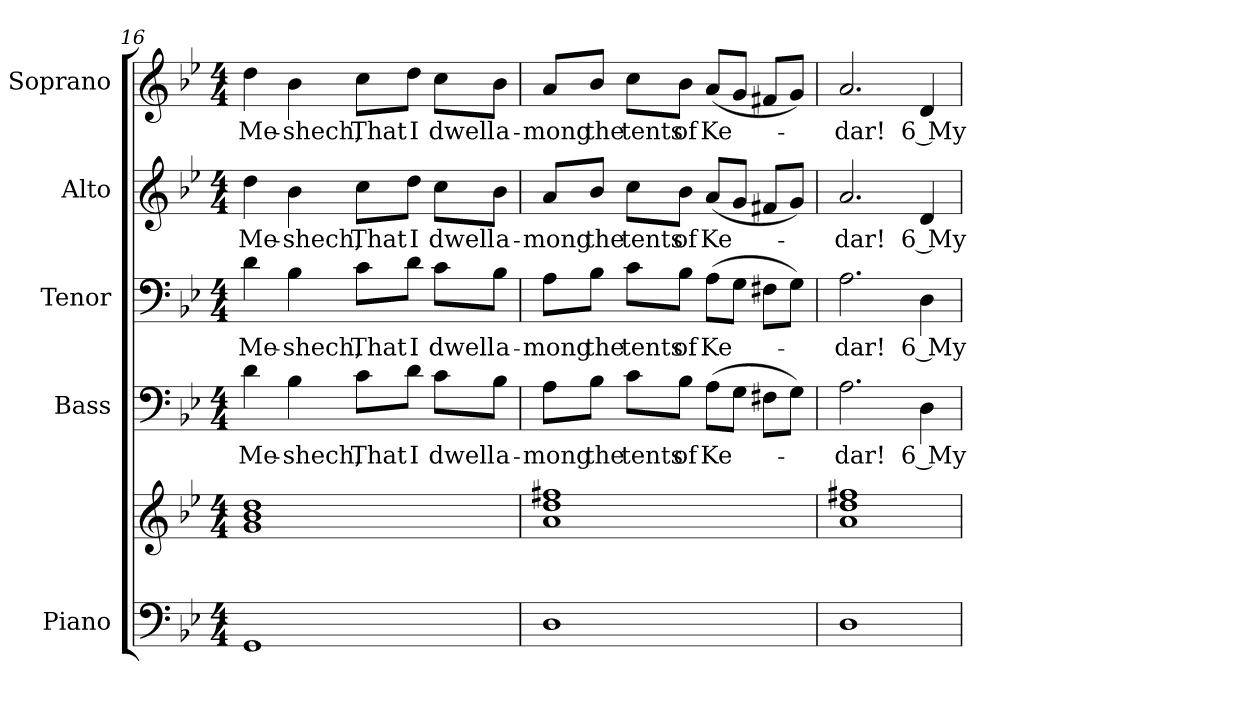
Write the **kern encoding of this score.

**kern	**kern	**kern	**text	**kern	**text	**kern	**text	**kern	**text
*part5	*part5	*part4	*part4	*part3	*part3	*part2	*part2	*part1	*part1
*staff6	*staff5	*staff4	*staff4	*staff3	*staff3	*staff2	*staff2	*staff1	*staff1
*I"Piano	*	*I"Bass	*	*I"Tenor	*	*I"Alto	*	*I"Soprano	*
*I'Pno.	*	*I'B.	*	*I'T.	*	*I'A.	*	*I'S.	*
*clefF4	*clefG2	*clefF4	*	*clefF4	*	*clefG2	*	*clefG2	*
*k[b-e-]	*k[b-e-]	*k[b-e-]	*	*k[b-e-]	*	*k[b-e-]	*	*k[b-e-]	*
*B-:	*B-:	*B-:	*	*B-:	*	*B-:	*	*B-:	*
*M4/4	*M4/4	*M4/4	*	*M4/4	*	*M4/4	*	*M4/4	*
=16	=16	=16	=16	=16	=16	=16	=16	=16	=16
!	!	!	!LO:LY:b:color=#000000	!	!	!	!	!	!
!	!	!	!	!	!LO:LY:b:color=#000000	!	!	!	!
!	!	!	!	!	!	!	!LO:LY:b:color=#000000	!	!
!	!	!	!	!	!	!	!	!	!LO:LY:b:color=#000000
1GGi	1gi 1b-i 1ddi	4di\	Me-	4di\	Me-	4ddi\	Me-	4ddi\	Me-
!	!	!	!LO:LY:b:color=#000000	!	!	!	!	!	!
!	!	!	!	!	!LO:LY:b:color=#000000	!	!	!	!
!	!	!	!	!	!	!	!LO:LY:b:color=#000000	!	!
!	!	!	!	!	!	!	!	!	!LO:LY:b:color=#000000
.	.	4B-i\	-shech,	4B-i\	-shech,	4b-i\	-shech,	4b-i\	-shech,
!	!	!	!LO:LY:b:color=#000000	!	!	!	!	!	!
!	!	!	!	!	!LO:LY:b:color=#000000	!	!	!	!
!	!	!	!	!	!	!	!LO:LY:b:color=#000000	!	!
!	!	!	!	!	!	!	!	!	!LO:LY:b:color=#000000
.	.	8ci\L	That	8ci\L	That	8cci\L	That	8cci\L	That
!	!	!	!LO:LY:b:color=#000000	!	!	!	!	!	!
!	!	!	!	!	!LO:LY:b:color=#000000	!	!	!	!
!	!	!	!	!	!	!	!LO:LY:b:color=#000000	!	!
!	!	!	!	!	!	!	!	!	!LO:LY:b:color=#000000
.	.	8di\J	I	8di\J	I	8ddi\J	I	8ddi\J	I
!	!	!	!LO:LY:b:color=#000000	!	!	!	!	!	!
!	!	!	!	!	!LO:LY:b:color=#000000	!	!	!	!
!	!	!	!	!	!	!	!LO:LY:b:color=#000000	!	!
!	!	!	!	!	!	!	!	!	!LO:LY:b:color=#000000
.	.	8ci\L	dwell	8ci\L	dwell	8cci\L	dwell	8cci\L	dwell
!	!	!	!LO:LY:b:color=#000000	!	!	!	!	!	!
!	!	!	!	!	!LO:LY:b:color=#000000	!	!	!	!
!	!	!	!	!	!	!	!LO:LY:b:color=#000000	!	!
!	!	!	!	!	!	!	!	!	!LO:LY:b:color=#000000
.	.	8B-i\J	a-	8B-i\J	a-	8b-i\J	a-	8b-i\J	a-
!!LO:PB:g=z
=17	=17	=17	=17	=17	=17	=17	=17	=17	=17
!	!	!	!LO:LY:b:color=#000000	!	!	!	!	!	!
!	!	!	!	!	!LO:LY:b:color=#000000	!	!	!	!
!	!	!	!	!	!	!	!LO:LY:b:color=#000000	!	!
!	!	!	!	!	!	!	!	!	!LO:LY:b:color=#000000
1Di	1ai 1ddi 1ff#Xi	8Ai\L	-mong	8Ai\L	-mong	8ai/L	-mong	8ai/L	-mong
!	!	!	!LO:LY:b:color=#000000	!	!	!	!	!	!
!	!	!	!	!	!LO:LY:b:color=#000000	!	!	!	!
!	!	!	!	!	!	!	!LO:LY:b:color=#000000	!	!
!	!	!	!	!	!	!	!	!	!LO:LY:b:color=#000000
.	.	8B-i\J	the	8B-i\J	the	8b-i/J	the	8b-i/J	the
!	!	!	!LO:LY:b:color=#000000	!	!	!	!	!	!
!	!	!	!	!	!LO:LY:b:color=#000000	!	!	!	!
!	!	!	!	!	!	!	!LO:LY:b:color=#000000	!	!
!	!	!	!	!	!	!	!	!	!LO:LY:b:color=#000000
.	.	8ci\L	tents	8ci\L	tents	8cci\L	tents	8cci\L	tents
!	!	!	!LO:LY:b:color=#000000	!	!	!	!	!	!
!	!	!	!	!	!LO:LY:b:color=#000000	!	!	!	!
!	!	!	!	!	!	!	!LO:LY:b:color=#000000	!	!
!	!	!	!	!	!	!	!	!	!LO:LY:b:color=#000000
.	.	8B-i\J	of	8B-i\J	of	8b-i\J	of	8b-i\J	of
!	!	!	!LO:LY:b:color=#000000	!	!	!	!	!	!
!	!	!	!	!	!LO:LY:b:color=#000000	!	!	!	!
!	!	!	!	!	!	!	!LO:LY:b:color=#000000	!	!
!	!	!	!	!	!	!	!	!	!LO:LY:b:color=#000000
.	.	(8Ai\L	Ke-	(8Ai\L	Ke-	(8ai/L	Ke-	(8ai/L	Ke-
.	.	8Gi\J	.	8Gi\J	.	8gi/J	.	8gi/J	.
.	.	8F#Xi\L	.	8F#Xi\L	.	8f#Xi/L	.	8f#Xi/L	.
.	.	8Gi\J)	.	8Gi\J)	.	8gi/J)	.	8gi/J)	.
=18	=18	=18	=18	=18	=18	=18	=18	=18	=18
!	!	!	!LO:LY:b:color=#000000	!	!	!	!	!	!
!	!	!	!	!	!LO:LY:b:color=#000000	!	!	!	!
!	!	!	!	!	!	!	!LO:LY:b:color=#000000	!	!
!	!	!	!	!	!	!	!	!	!LO:LY:b:color=#000000
1Di	1ai 1ddi 1ff#Xi	2.Ai\	-dar!	2.Ai\	-dar!	2.ai/	-dar!	2.ai/	-dar!
!	!	!	!LO:LY:b:color=#000000	!	!	!	!	!	!
!	!	!	!	!	!LO:LY:b:color=#000000	!	!	!	!
!	!	!	!	!	!	!	!LO:LY:b:color=#000000	!	!
!	!	!	!	!	!	!	!	!	!LO:LY:b:color=#000000
.	.	4Di\	6 My	4Di\	6 My	4di/	6 My	4di/	6 My
=	=	=	=	=	=	=	=	=	=
*-	*-	*-	*-	*-	*-	*-	*-	*-	*-
